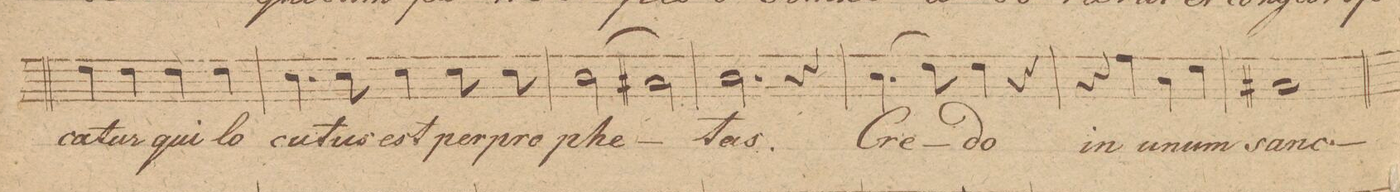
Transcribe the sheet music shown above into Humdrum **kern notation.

**kern	**text	**dynam
*I"Tenore 2do	*	*
*clefC4	*	*
*k[]	*	*
*met(c|)	*	*
*M2/2	*	*
4c\	-ca-	.
4c\	-tur	.
4c\	qui	.
4c\	lo-	.
=100	=100	=100
4.B\	-cu-	.
8B\	-tus	.
4B\	est	.
8B\	per	.
8B\	pro-	.
=101	=101	=101
(2A\	-phe-	.
2G#X\)	.	.
=102	=102	=102
2.A\	-tas.	.
4r	.	.
=103	=103	=103
(4.A\	Cre-	.
8c\)	.	.
4c\	-do	.
4r	.	.
=104	=104	=104
4r	.	.
4e\	in	.
4A\	u-	.
4c\	-num	.
=105	=105	=105
1G#X	sanc-	.
=106	=106	=106
*-	*-	*-
